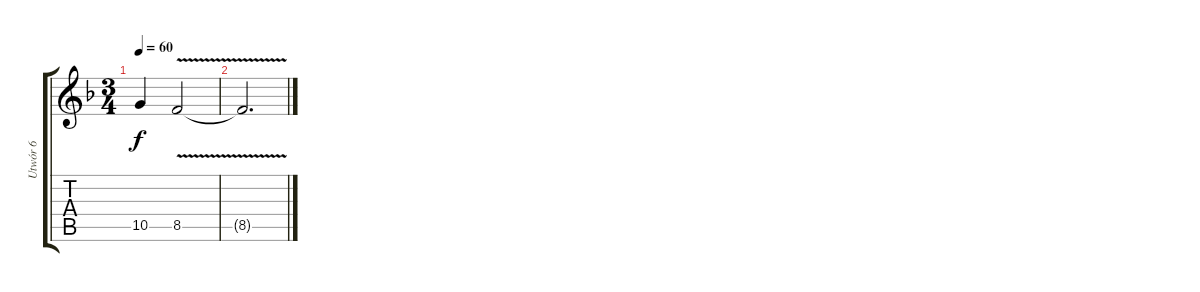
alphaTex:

\track ("Utwór 6" "Utwór 6") {instrument distortionguitar}
\staff {score tabs}
\tuning (E4 B3 G3 D3 A2 E2) {hide}
\ts (3 4)
\tempo 60
\clef g2
\ks f
10.5.4{dy f} 8.5{v}.2 |
8.5{t}.2{d}
